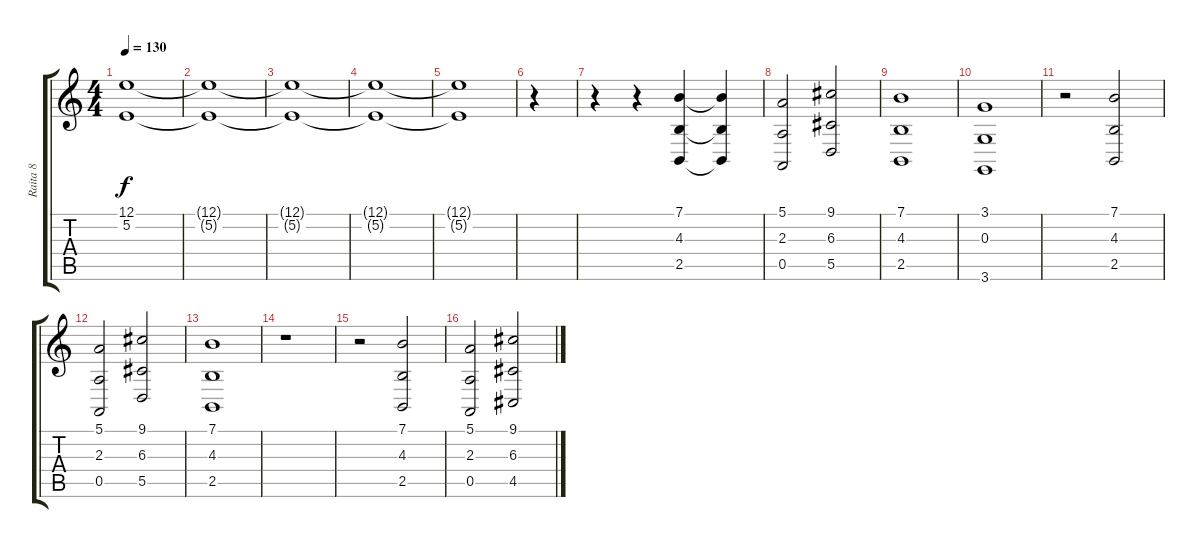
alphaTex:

\track ("Raita 8" "Raita 8") {instrument choiraahs}
\staff {score tabs}
\tuning (E4 B3 G3 D3 A2 E2) {hide}
\ts (4 4)
\tempo 130
\clef g2
\ks c
(12.1{t} 5.2{t}).1{dy f} |
(12.1{t} 5.2{t}).1 |
(12.1{t} 5.2{t}).1 |
(12.1{t} 5.2{t}).1 |
(12.1{t} 5.2{t}).1 |
r.4 |
r.4 r.4 (7.1 4.3 2.5).4 (7.1{t} 4.3{t} 2.5{t}).4 |
(5.1 2.3 0.5).2 (9.1 6.3 5.5).2 |
(7.1 4.3 2.5).1 |
(3.1 0.3 3.6).1 |
r.2 (7.1 4.3 2.5).2 |
(5.1 2.3 0.5).2 (9.1 6.3 5.5).2 |
(7.1 4.3 2.5).1 |
r.1 |
r.2 (7.1 4.3 2.5).2 |
(5.1 2.3 0.5).2 (9.1 6.3 4.5).2
